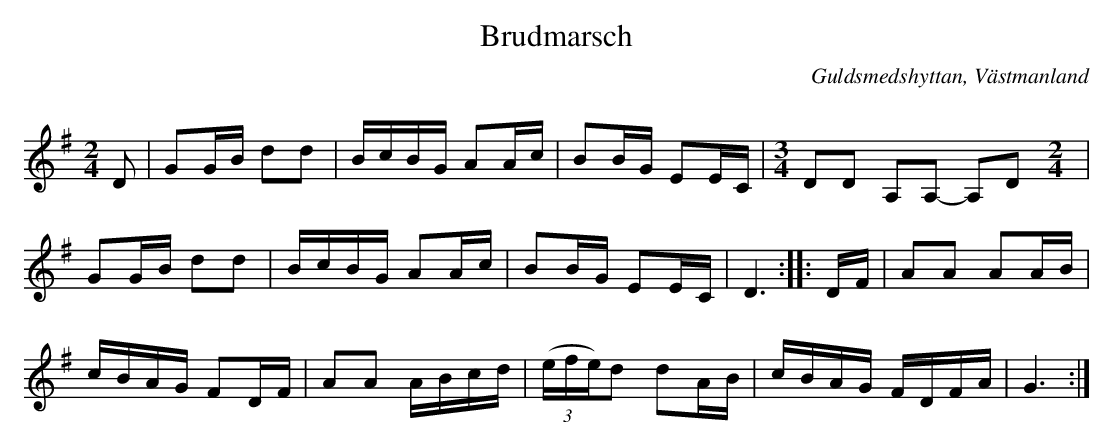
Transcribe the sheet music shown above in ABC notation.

X:1
T: Brudmarsch
O: Guldsmedshyttan, Västmanland
Q: 88
M: 2/4
L: 1/16
K: G
D2 | G2GB d2d2 |BcBG A2Ac |B2BG E2EC |[M:3/4] D2D2 A,2A,2- A,2D2 [M:2/4] |
     G2GB d2d2 |BcBG A2Ac |B2BG E2EC | D6 :: DF | A2A2 A2AB |
cBAG F2DF | A2A2 ABcd | ((3efe)d2 d2AB | cBAG FDFA | G6 :|
